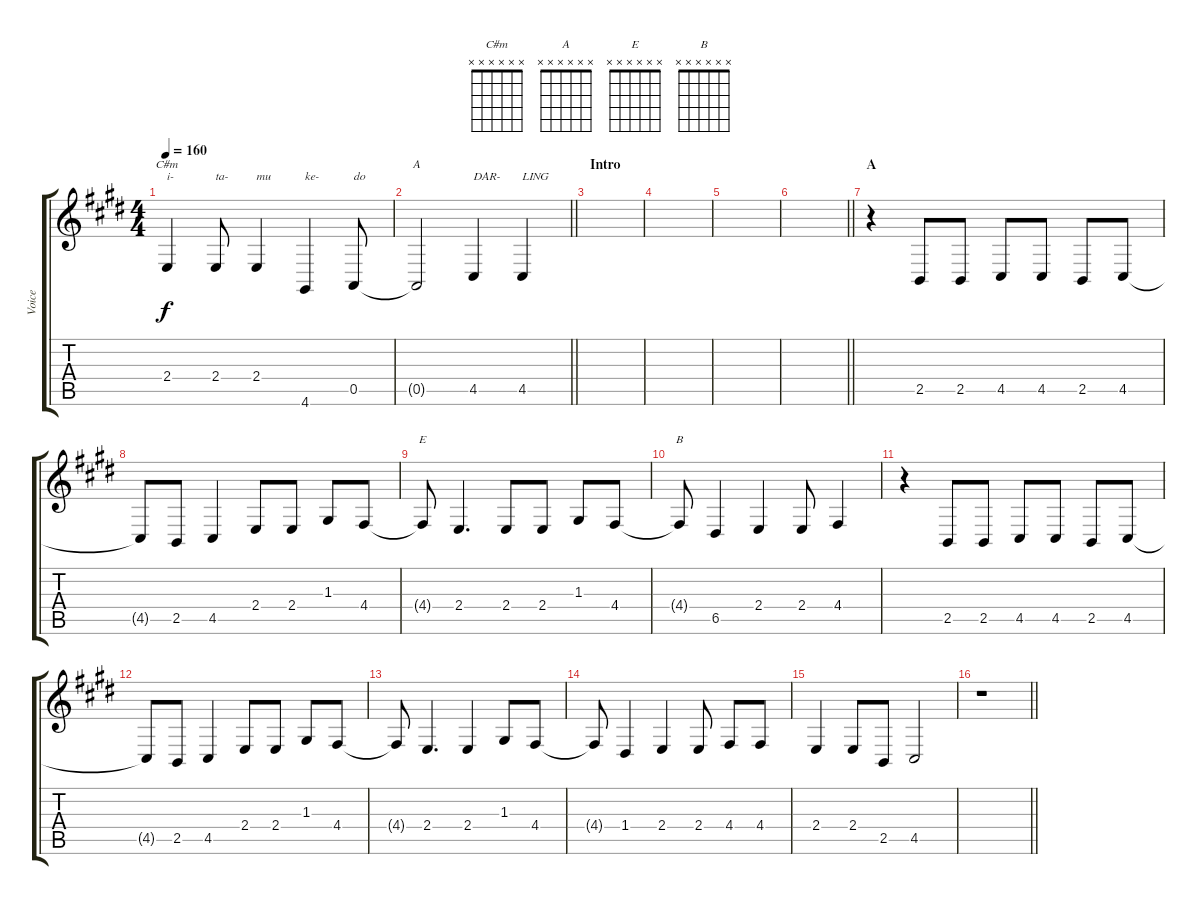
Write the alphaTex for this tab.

\track ("Voice" "Voice") {instrument lead2sawtooth}
\staff {score tabs}
\tuning (E4 B3 G3 D3 A2 E2) {hide}
\chord ("C#m" x x x x x x)
\chord ("A" x x x x x x)
\chord ("E" x x x x x x)
\chord ("B" x x x x x x)
\ts (4 4)
\tempo 160
\clef g2
\ks e
2.4.4{ch "C#m" txt "i-" dy f} 2.4.8{txt "ta-"} 2.4.4{txt "mu"} 4.6.4{txt "ke-"} 0.5.8{txt "do"} |
\barLineRight lightlight
0.5{t}.2{ch "A"} 4.5.4{txt "DAR-"} 4.5.4{txt "LING"} |
\section ("" "Intro")
|
|
|
\barLineRight lightlight
|
\section ("" "A")
r.4 2.5.8 2.5.8 4.5.8 4.5.8 2.5.8 4.5.8 |
4.5{t}.8 2.5.8 4.5.4 2.4.8 2.4.8 1.3.8 4.4.8 |
4.4{t}.8{ch "E"} 2.4.4{d} 2.4.8 2.4.8 1.3.8 4.4.8 |
4.4{t}.8{ch "B"} 6.5.4 2.4.4 2.4.8 4.4.4 |
r.4 2.5.8 2.5.8 4.5.8 4.5.8 2.5.8 4.5.8 |
4.5{t}.8 2.5.8 4.5.4 2.4.8 2.4.8 1.3.8 4.4.8 |
4.4{t}.8 2.4.4{d} 2.4.4 1.3.8 4.4.8 |
4.4{t}.8 1.4.4 2.4.4 2.4.8 4.4.8 4.4.8 |
2.4.4 2.4.8 2.5.8 4.5.2 |
\barLineRight lightlight
r.1
